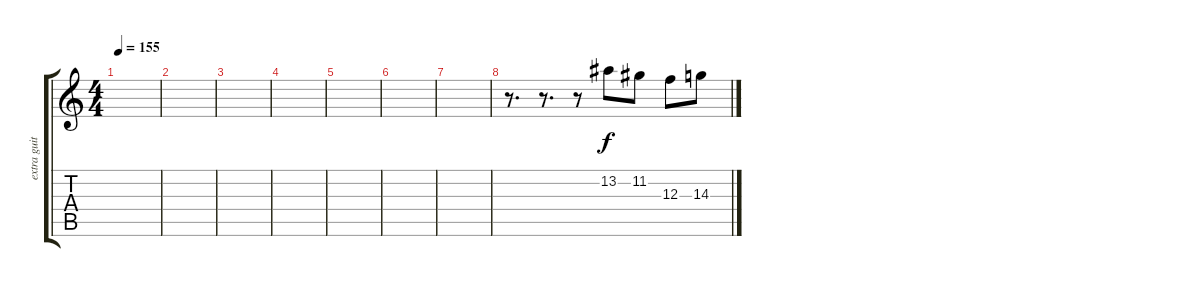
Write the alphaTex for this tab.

\track ("extra guitar" "extra guit") {instrument distortionguitar}
\staff {score tabs}
\tuning (D4 A3 F3 C3 G2 C2) {hide}
\ts (4 4)
\tempo 155
\clef g2
\ks c
|
|
|
|
|
|
|
r.8{d} r.8{d} r.8 13.2.8 11.2.8 12.3.8 14.3.8
